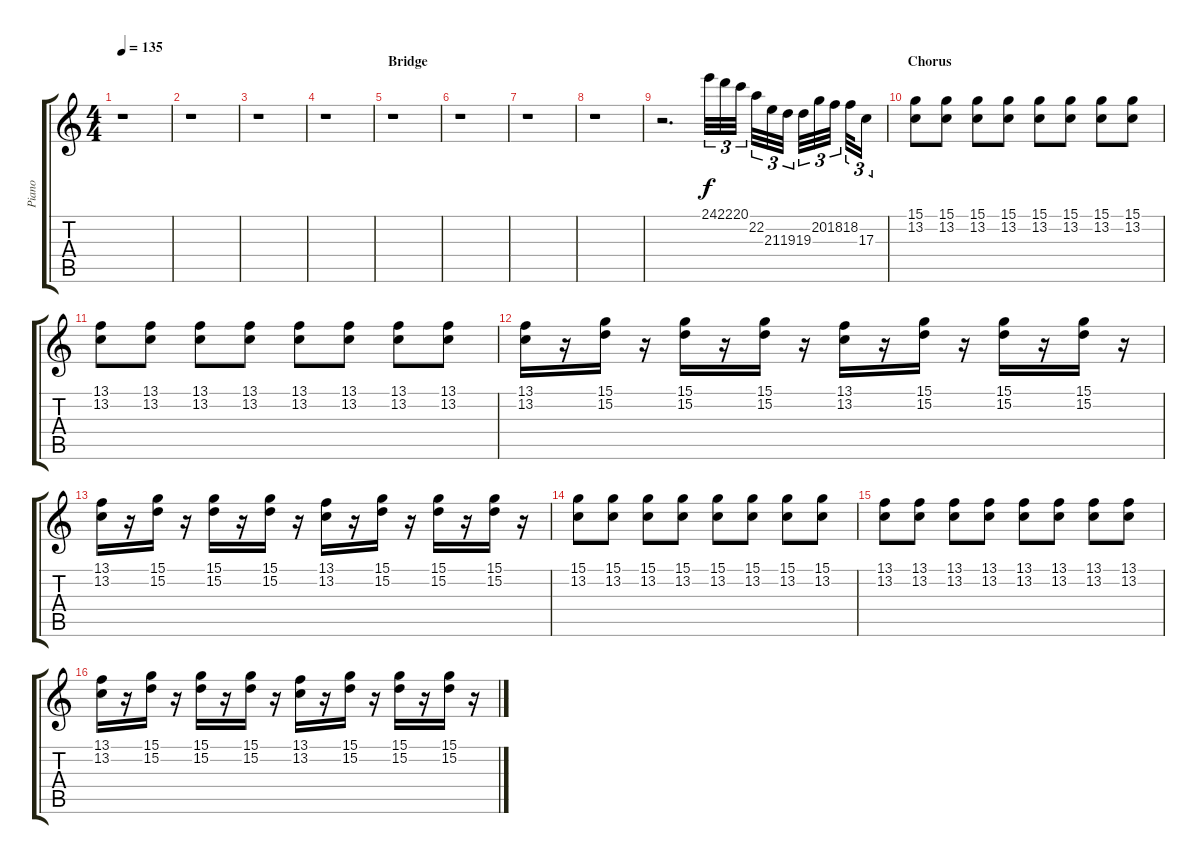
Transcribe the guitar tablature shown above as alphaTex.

\track ("Piano" "Piano") {instrument brightacousticpiano}
\staff {score tabs}
\tuning (E4 B3 G3 D3 A2 E2) {hide}
\ts (4 4)
\tempo 135
\clef g2
\ks c
r.1{dy f} |
r.1 |
r.1 |
r.1 |
\section ("" "Bridge")
r.1 |
r.1 |
r.1 |
r.1 |
r.2{d} 24.1.32{tu (3 2)} 22.1.32{tu (3 2)} 20.1.32{tu (3 2)} 22.2.32{tu (3 2)} 21.3.32{tu (3 2)} 19.3.32{tu (3 2)} 19.3.32{tu (3 2)} 20.2.32{tu (3 2)} 18.2.32{tu (3 2)} 18.2.32{tu (3 2)} 17.3.16{tu (3 2)} |
\section ("" "Chorus")
(15.1 13.2).8 (15.1 13.2).8 (15.1 13.2).8 (15.1 13.2).8 (15.1 13.2).8 (15.1 13.2).8 (15.1 13.2).8 (15.1 13.2).8 |
(13.1 13.2).8 (13.1 13.2).8 (13.1 13.2).8 (13.1 13.2).8 (13.1 13.2).8 (13.1 13.2).8 (13.1 13.2).8 (13.1 13.2).8 |
(13.1 13.2).16 r.16 (15.1 15.2).16 r.16 (15.1 15.2).16 r.16 (15.1 15.2).16 r.16 (13.1 13.2).16 r.16 (15.1 15.2).16 r.16 (15.1 15.2).16 r.16 (15.1 15.2).16 r.16 |
(13.1 13.2).16 r.16 (15.1 15.2).16 r.16 (15.1 15.2).16 r.16 (15.1 15.2).16 r.16 (13.1 13.2).16 r.16 (15.1 15.2).16 r.16 (15.1 15.2).16 r.16 (15.1 15.2).16 r.16 |
(15.1 13.2).8 (15.1 13.2).8 (15.1 13.2).8 (15.1 13.2).8 (15.1 13.2).8 (15.1 13.2).8 (15.1 13.2).8 (15.1 13.2).8 |
(13.1 13.2).8 (13.1 13.2).8 (13.1 13.2).8 (13.1 13.2).8 (13.1 13.2).8 (13.1 13.2).8 (13.1 13.2).8 (13.1 13.2).8 |
(13.1 13.2).16 r.16 (15.1 15.2).16 r.16 (15.1 15.2).16 r.16 (15.1 15.2).16 r.16 (13.1 13.2).16 r.16 (15.1 15.2).16 r.16 (15.1 15.2).16 r.16 (15.1 15.2).16 r.16
